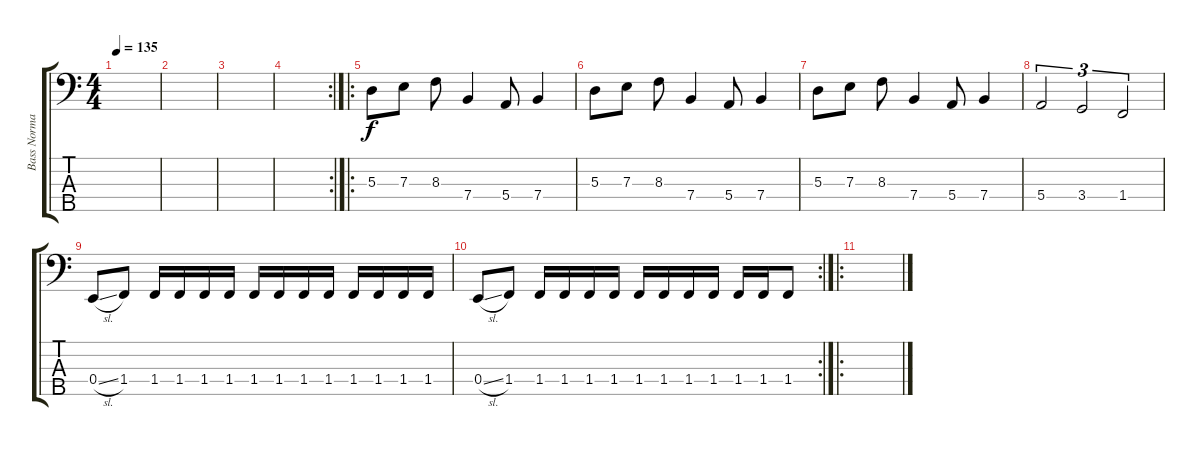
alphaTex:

\track ("Bass Normal" "Bass Norma") {instrument electricbassfinger}
\staff {score tabs}
\tuning (G2 D2 A1 E1 B0) {hide}
\ts (4 4)
\tempo 135
\clef f4
\ks c
|
|
|
\rc 2
|
\ro
5.3.8 7.3.8 8.3.8 7.4.4 5.4.8 7.4.4 |
5.3.8 7.3.8 8.3.8 7.4.4 5.4.8 7.4.4 |
5.3.8 7.3.8 8.3.8 7.4.4 5.4.8 7.4.4 |
5.4.2{tu (3 2)} 3.4.2{tu (3 2)} 1.4.2{tu (3 2)} |
0.4{sl}.8 1.4.8 1.4.16 1.4.16 1.4.16 1.4.16 1.4.16 1.4.16 1.4.16 1.4.16 1.4.16 1.4.16 1.4.16 1.4.16 |
\rc 2
0.4{sl}.8 1.4.8 1.4.16 1.4.16 1.4.16 1.4.16 1.4.16 1.4.16 1.4.16 1.4.16 1.4.16 1.4.16 1.4.8 |
\ro
